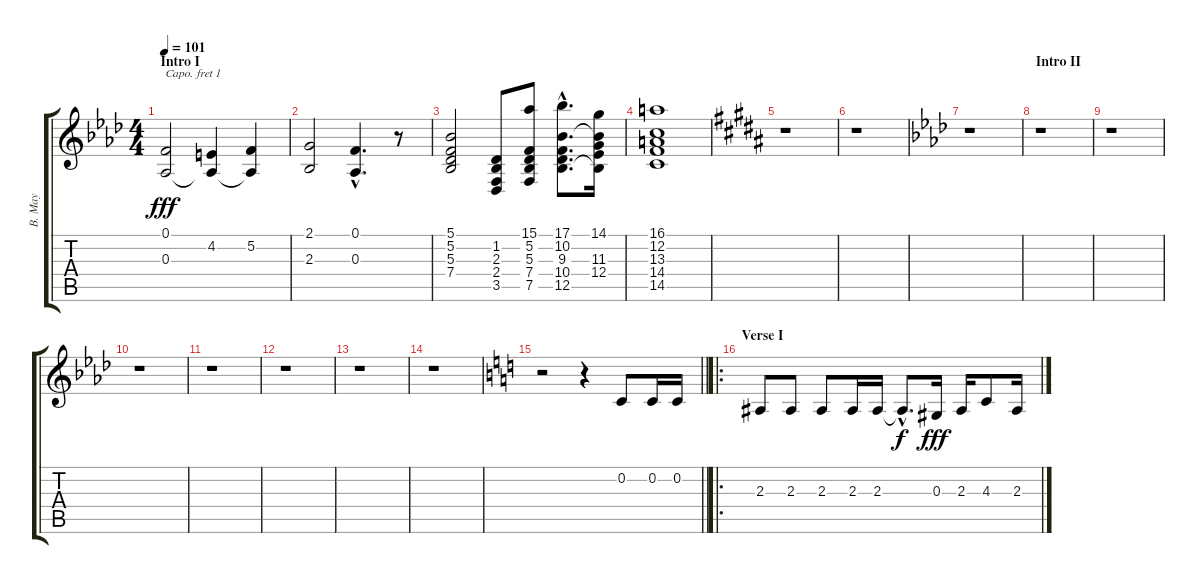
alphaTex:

\track ("B. May" "B. May") {instrument lead6voice}
\staff {score tabs}
\capo 1
\tuning (E4 B3 G3 D3 A2 E2) {hide}
\ts (4 4)
\section ("" "Intro I")
\tempo 101
\clef g2
\ks ab
(0.1 0.3).2{dy fff instrument lead6voice} (4.2 0.3{t}).4 (5.2 0.3{t}).4 |
(2.1 2.3).2 (0.1{hac} 0.3{hac}).4{d} r.8 |
(5.1 5.2 5.3 7.4).2 (1.2 2.3 2.4 3.5).8 (15.1 5.2 5.3 7.4 7.5).8 (17.1{hac} 10.2{hac} 9.3{hac} 10.4{hac} 12.5{hac}).8{d} (14.1 10.2{t} 11.3 12.4 12.5{t}).16 |
(16.1 12.2 13.3 14.4 14.5).1 |
\ks b
r.1 |
r.1 |
\ks ab
r.1 |
\section ("" "Intro II")
r.1 |
r.1 |
r.1 |
r.1 |
r.1 |
r.1 |
r.1 |
\barLineRight lightlight
\ks c
r.2 r.4 0.2.8 0.2.16 0.2.16 |
\ro
\section ("" "Verse I")
2.3.8 2.3.8 2.3.8 2.3.16 2.3.16 2.3{hac t}.8{d dy f} 0.3.16{dy fff} 2.3.16 4.3.8 2.3.16
